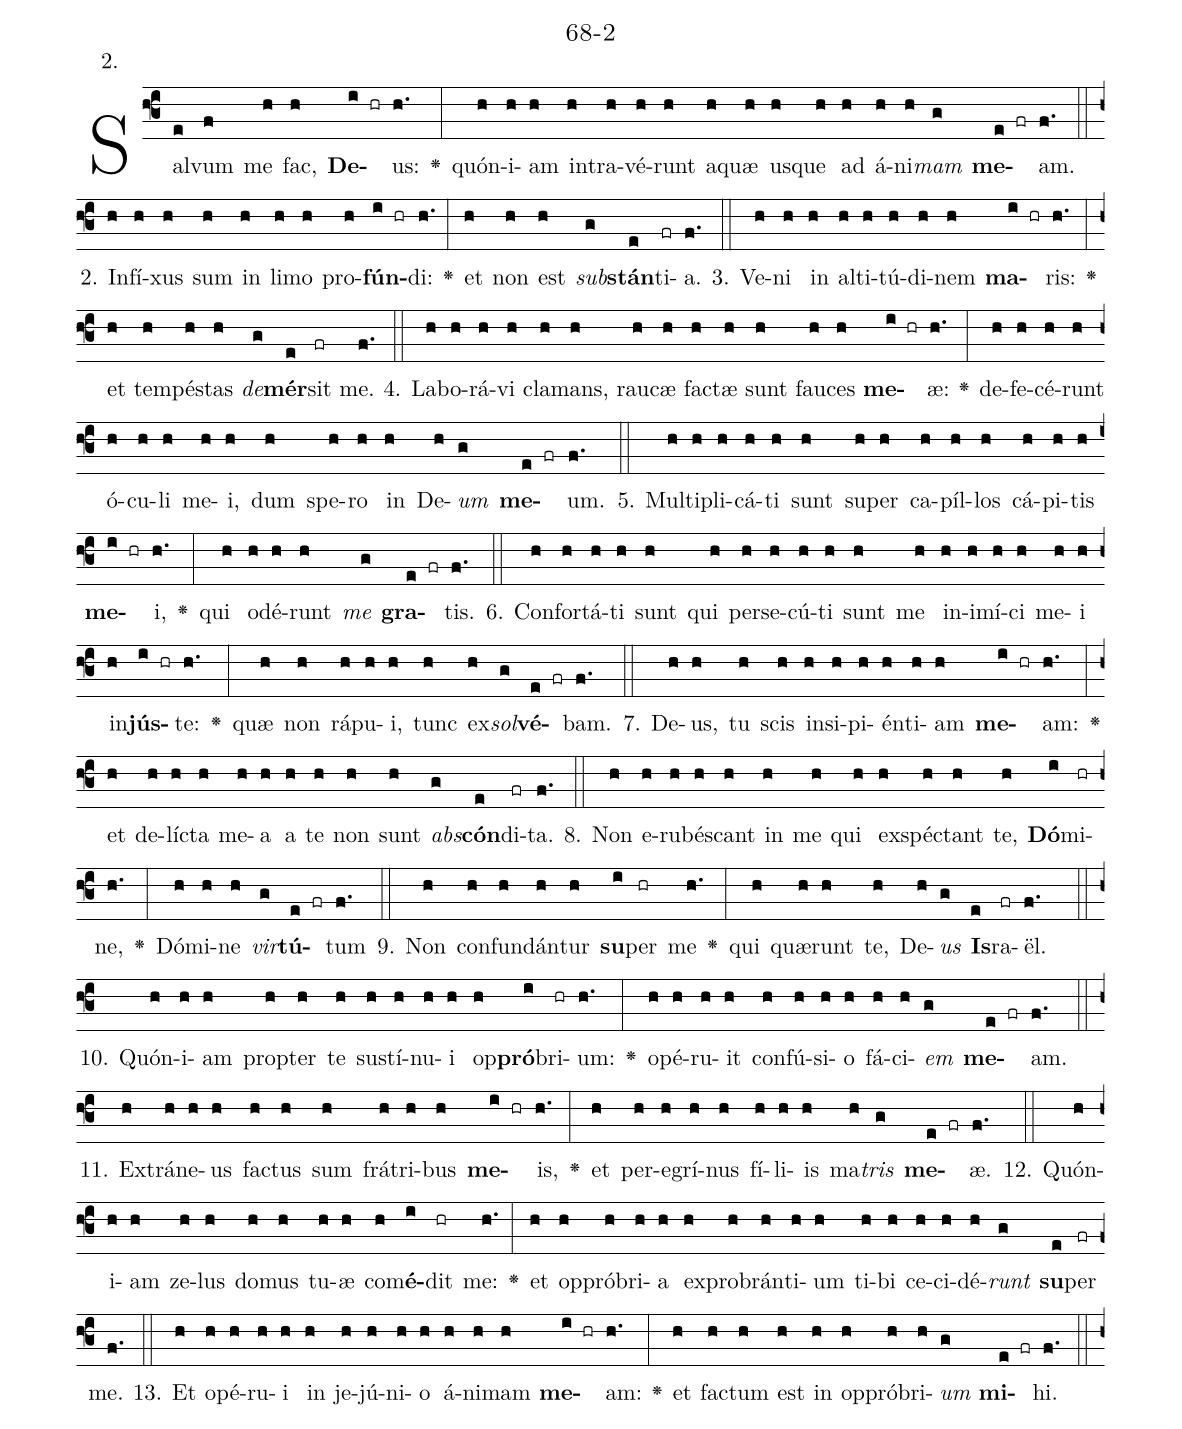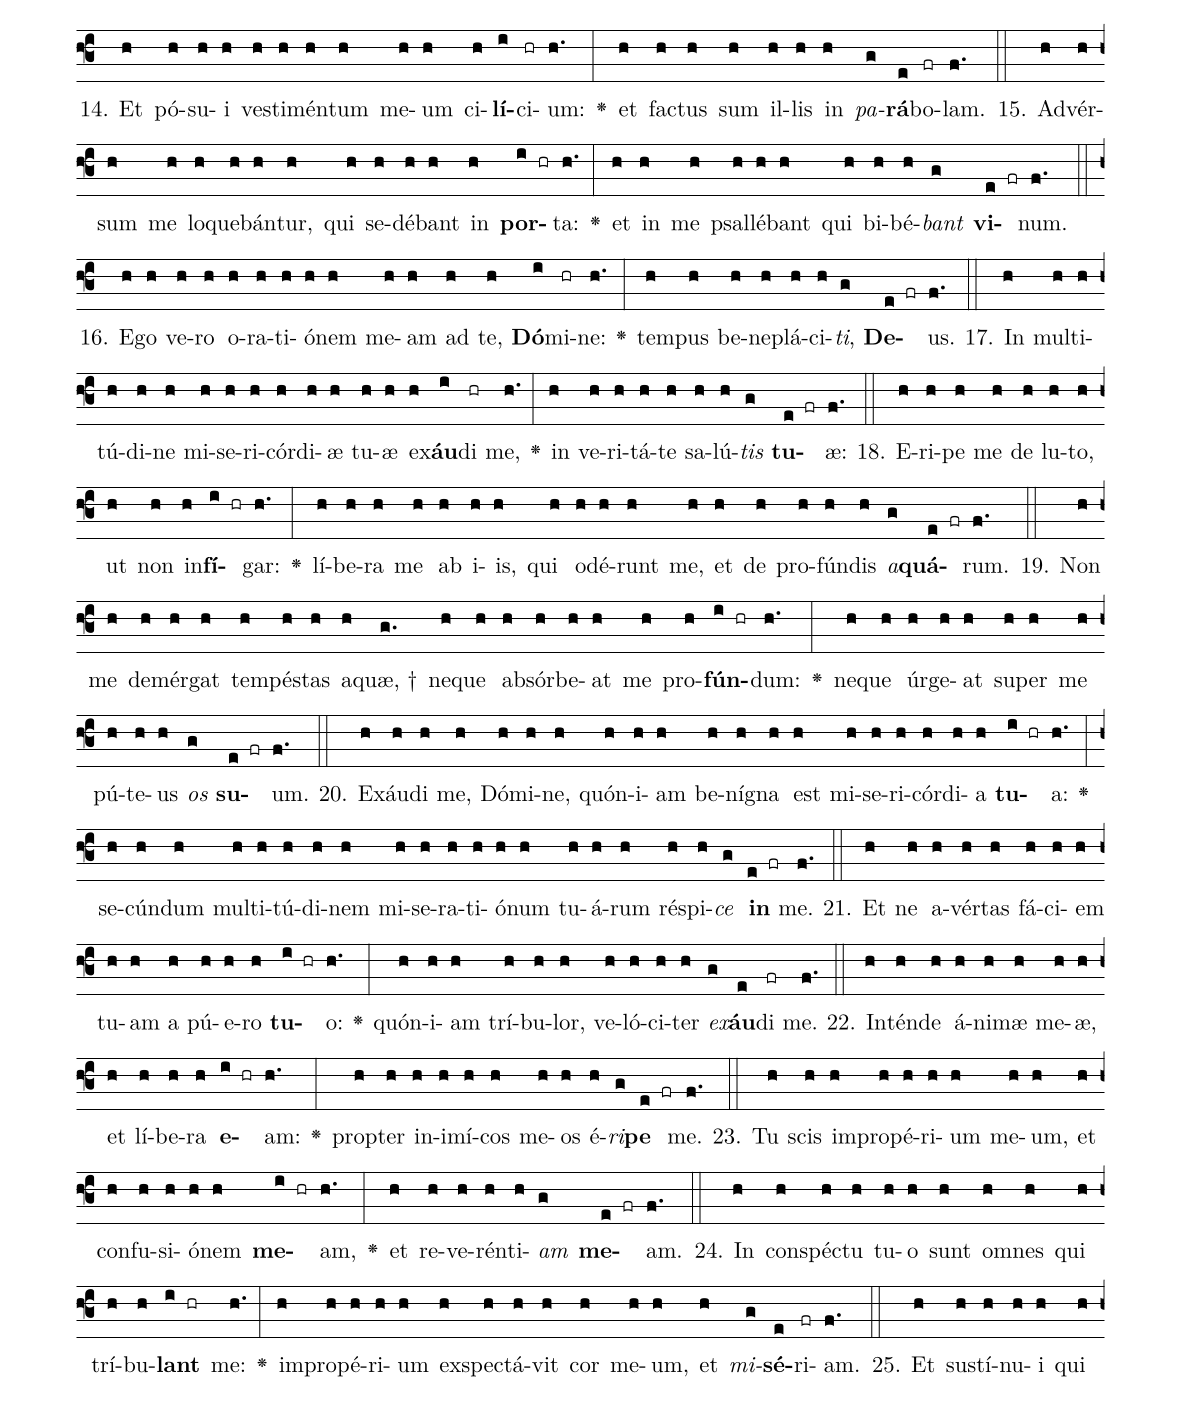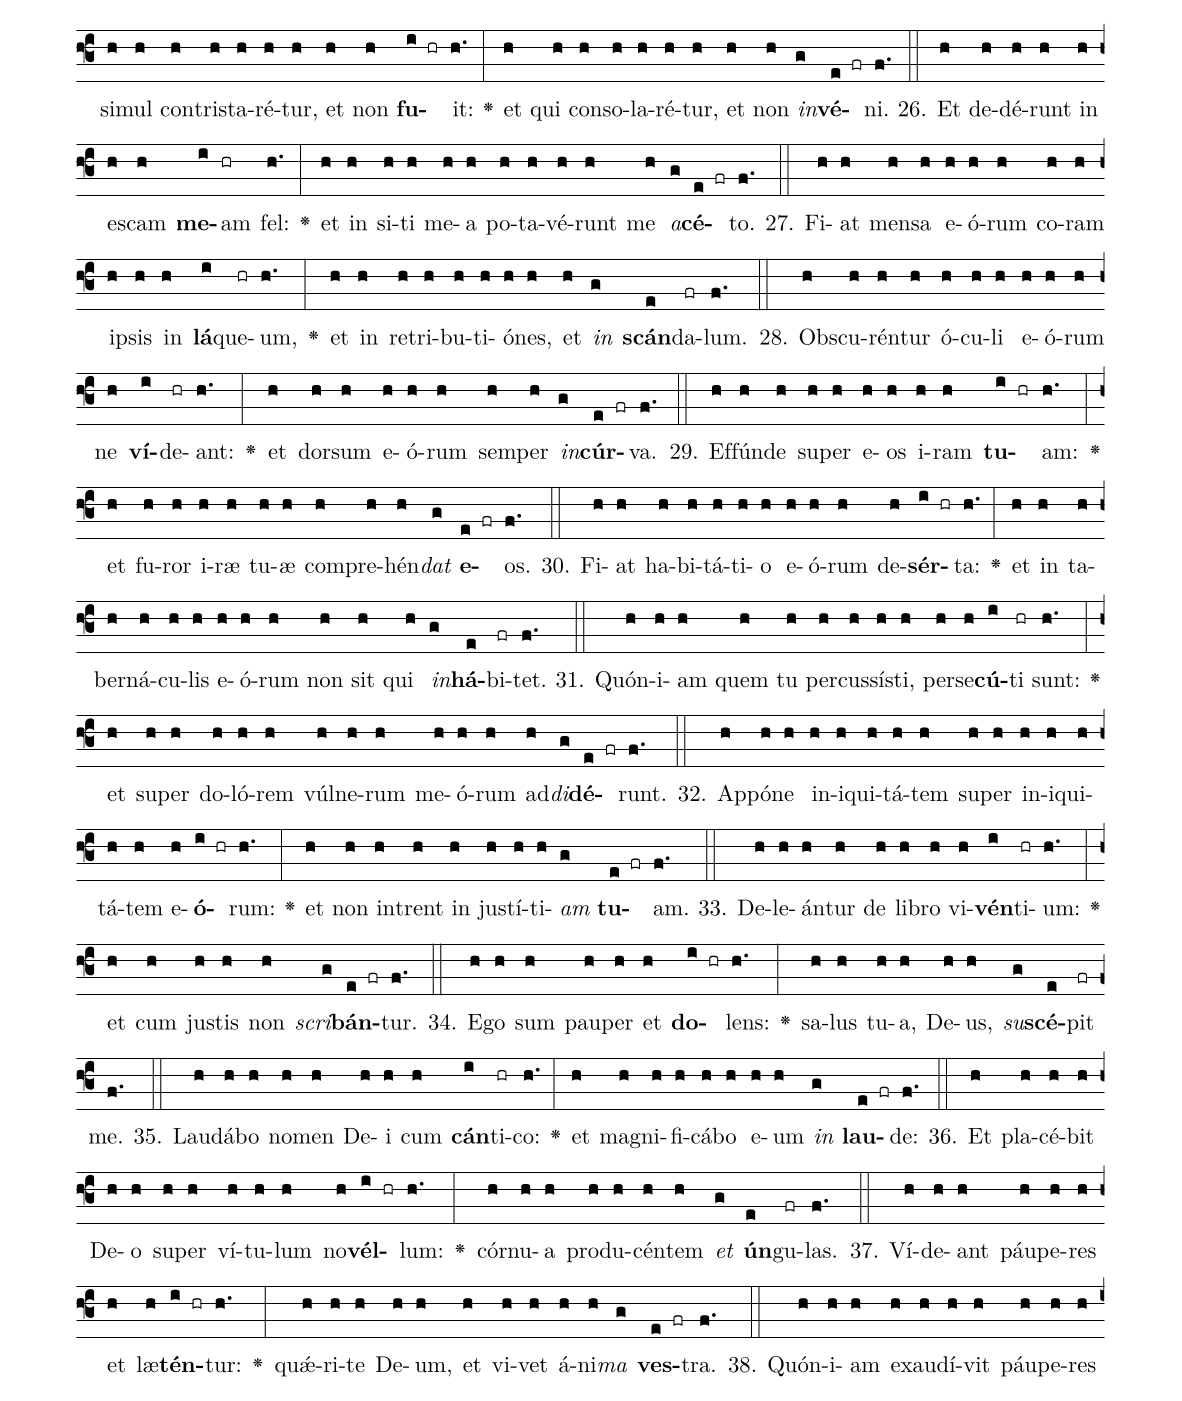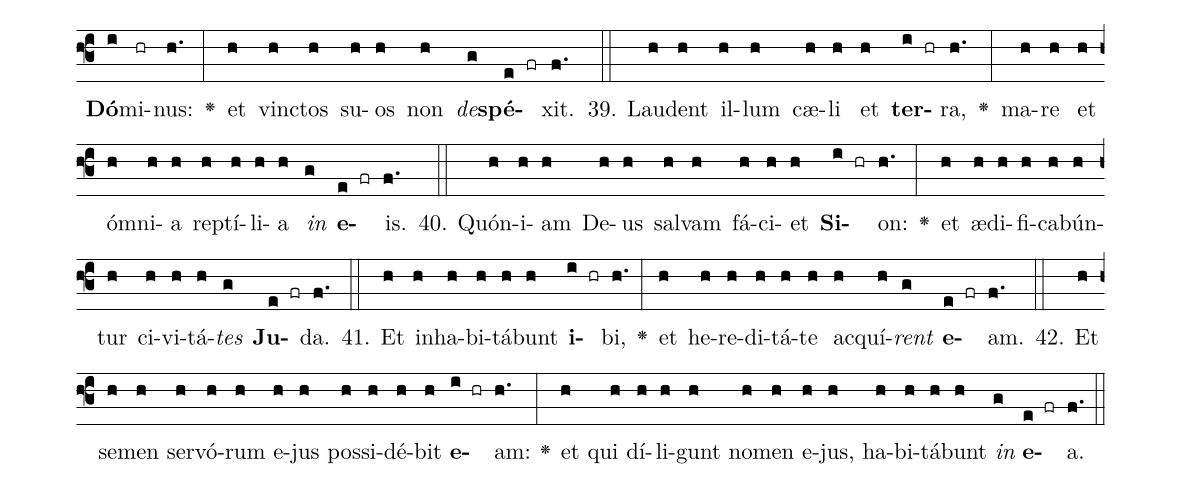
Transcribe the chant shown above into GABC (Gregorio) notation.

name: 68-2;
annotation: 2.;
%%
(f3)Sal(e)vum(f) me(h) fac,(h) <b>De</b>(i hr)us:(h.) <v>\greheightstar</v>(:) quón(h)i(h)am(h) in(h)tra(h)vé(h)runt(h) a(h)quæ(h) us(h)que(h) ad(h) á(h)ni(h)<i>mam</i>(g) <b>me</b>(e fr)am.(f.) (::)
2. In(h)fí(h)xus(h) sum(h) in(h) li(h)mo(h) pro(h)<b>fún</b>(i hr)di:(h.) <v>\greheightstar</v>(:) et(h) non(h) est(h) <i>sub</i>(g)<b>stán</b>(e)ti(fr)a.(f.) (::)
3. Ve(h)ni(h) in(h) al(h)ti(h)tú(h)di(h)nem(h) <b>ma</b>(i hr)ris:(h.) <v>\greheightstar</v>(:) et(h) tem(h)pés(h)tas(h) <i>de</i>(g)<b>mér</b>(e)sit(fr) me.(f.) (::)
4. La(h)bo(h)rá(h)vi(h) cla(h)mans,(h) rau(h)cæ(h) fac(h)tæ(h) sunt(h) fau(h)ces(h) <b>me</b>(i hr)æ:(h.) <v>\greheightstar</v>(:) de(h)fe(h)cé(h)runt(h) ó(h)cu(h)li(h) me(h)i,(h) dum(h) spe(h)ro(h) in(h) De(h)<i>um</i>(g) <b>me</b>(e fr)um.(f.) (::)
5. Mul(h)ti(h)pli(h)cá(h)ti(h) sunt(h) su(h)per(h) ca(h)píl(h)los(h) cá(h)pi(h)tis(h) <b>me</b>(i hr)i,(h.) <v>\greheightstar</v>(:) qui(h) o(h)dé(h)runt(h) <i>me</i>(g) <b>gra</b>(e fr)tis.(f.) (::)
6. Con(h)for(h)tá(h)ti(h) sunt(h) qui(h) per(h)se(h)cú(h)ti(h) sunt(h) me(h) in(h)i(h)mí(h)ci(h) me(h)i(h) in(h)<b>jús</b>(i hr)te:(h.) <v>\greheightstar</v>(:) quæ(h) non(h) rá(h)pu(h)i,(h) tunc(h) ex(h)<i>sol</i>(g)<b>vé</b>(e fr)bam.(f.) (::)
7. De(h)us,(h) tu(h) scis(h) in(h)si(h)pi(h)én(h)ti(h)am(h) <b>me</b>(i hr)am:(h.) <v>\greheightstar</v>(:) et(h) de(h)líc(h)ta(h) me(h)a(h) a(h) te(h) non(h) sunt(h) <i>abs</i>(g)<b>cón</b>(e)di(fr)ta.(f.) (::)
8. Non(h) e(h)ru(h)bés(h)cant(h) in(h) me(h) qui(h) ex(h)spéc(h)tant(h) te,(h) <b>Dó</b>(i)mi(hr)ne,(h.) <v>\greheightstar</v>(:) Dó(h)mi(h)ne(h) <i>vir</i>(g)<b>tú</b>(e fr)tum(f.) (::)
9. Non(h) con(h)fun(h)dán(h)tur(h) <b>su</b>(i)per(hr) me(h.) <v>\greheightstar</v>(:) qui(h) quæ(h)runt(h) te,(h) De(h)<i>us</i>(g) <b>Is</b>(e)ra(fr)ël.(f.) (::)
10. Quón(h)i(h)am(h) prop(h)ter(h) te(h) sus(h)tí(h)nu(h)i(h) op(h)<b>pró</b>(i)bri(hr)um:(h.) <v>\greheightstar</v>(:) o(h)pé(h)ru(h)it(h) con(h)fú(h)si(h)o(h) fá(h)ci(h)<i>em</i>(g) <b>me</b>(e fr)am.(f.) (::)
11. Ex(h)trá(h)ne(h)us(h) fac(h)tus(h) sum(h) frá(h)tri(h)bus(h) <b>me</b>(i hr)is,(h.) <v>\greheightstar</v>(:) et(h) per(h)e(h)grí(h)nus(h) fí(h)li(h)is(h) ma(h)<i>tris</i>(g) <b>me</b>(e fr)æ.(f.) (::)
12. Quón(h)i(h)am(h) ze(h)lus(h) do(h)mus(h) tu(h)æ(h) com(h)<b>é</b>(i)dit(hr) me:(h.) <v>\greheightstar</v>(:) et(h) op(h)pró(h)bri(h)a(h) ex(h)pro(h)brán(h)ti(h)um(h) ti(h)bi(h) ce(h)ci(h)dé(h)<i>runt</i>(g) <b>su</b>(e)per(fr) me.(f.) (::)
13. Et(h) o(h)pé(h)ru(h)i(h) in(h) je(h)jú(h)ni(h)o(h) á(h)ni(h)mam(h) <b>me</b>(i hr)am:(h.) <v>\greheightstar</v>(:) et(h) fac(h)tum(h) est(h) in(h) op(h)pró(h)bri(h)<i>um</i>(g) <b>mi</b>(e fr)hi.(f.) (::)
14. Et(h) pó(h)su(h)i(h) ves(h)ti(h)mén(h)tum(h) me(h)um(h) ci(h)<b>lí</b>(i)ci(hr)um:(h.) <v>\greheightstar</v>(:) et(h) fac(h)tus(h) sum(h) il(h)lis(h) in(h) <i>pa</i>(g)<b>rá</b>(e)bo(fr)lam.(f.) (::)
15. Ad(h)vér(h)sum(h) me(h) lo(h)que(h)bán(h)tur,(h) qui(h) se(h)dé(h)bant(h) in(h) <b>por</b>(i hr)ta:(h.) <v>\greheightstar</v>(:) et(h) in(h) me(h) psal(h)lé(h)bant(h) qui(h) bi(h)bé(h)<i>bant</i>(g) <b>vi</b>(e fr)num.(f.) (::)
16. E(h)go(h) ve(h)ro(h) o(h)ra(h)ti(h)ó(h)nem(h) me(h)am(h) ad(h) te,(h) <b>Dó</b>(i)mi(hr)ne:(h.) <v>\greheightstar</v>(:) tem(h)pus(h) be(h)ne(h)plá(h)ci(h)<i>ti</i>,(g) <b>De</b>(e fr)us.(f.) (::)
17. In(h) mul(h)ti(h)tú(h)di(h)ne(h) mi(h)se(h)ri(h)cór(h)di(h)æ(h) tu(h)æ(h) ex(h)<b>áu</b>(i)di(hr) me,(h.) <v>\greheightstar</v>(:) in(h) ve(h)ri(h)tá(h)te(h) sa(h)lú(h)<i>tis</i>(g) <b>tu</b>(e fr)æ:(f.) (::)
18. E(h)ri(h)pe(h) me(h) de(h) lu(h)to,(h) ut(h) non(h) in(h)<b>fí</b>(i hr)gar:(h.) <v>\greheightstar</v>(:) lí(h)be(h)ra(h) me(h) ab(h) i(h)is,(h) qui(h) o(h)dé(h)runt(h) me,(h) et(h) de(h) pro(h)fún(h)dis(h) <i>a</i>(g)<b>quá</b>(e fr)rum.(f.) (::)
19. Non(h) me(h) de(h)mér(h)gat(h) tem(h)pés(h)tas(h) a(h)quæ, †(g.) ne(h)que(h) ab(h)sór(h)be(h)at(h) me(h) pro(h)<b>fún</b>(i hr)dum:(h.) <v>\greheightstar</v>(:) ne(h)que(h) úr(h)ge(h)at(h) su(h)per(h) me(h) pú(h)te(h)us(h) <i>os</i>(g) <b>su</b>(e fr)um.(f.) (::)
20. Ex(h)áu(h)di(h) me,(h) Dó(h)mi(h)ne,(h) quón(h)i(h)am(h) be(h)ní(h)gna(h) est(h) mi(h)se(h)ri(h)cór(h)di(h)a(h) <b>tu</b>(i hr)a:(h.) <v>\greheightstar</v>(:) se(h)cún(h)dum(h) mul(h)ti(h)tú(h)di(h)nem(h) mi(h)se(h)ra(h)ti(h)ó(h)num(h) tu(h)á(h)rum(h) ré(h)spi(h)<i>ce</i>(g) <b>in</b>(e fr) me.(f.) (::)
21. Et(h) ne(h) a(h)vér(h)tas(h) fá(h)ci(h)em(h) tu(h)am(h) a(h) pú(h)e(h)ro(h) <b>tu</b>(i hr)o:(h.) <v>\greheightstar</v>(:) quón(h)i(h)am(h) trí(h)bu(h)lor,(h) ve(h)ló(h)ci(h)ter(h) <i>ex</i>(g)<b>áu</b>(e)di(fr) me.(f.) (::)
22. In(h)tén(h)de(h) á(h)ni(h)mæ(h) me(h)æ,(h) et(h) lí(h)be(h)ra(h) <b>e</b>(i hr)am:(h.) <v>\greheightstar</v>(:) prop(h)ter(h) in(h)i(h)mí(h)cos(h) me(h)os(h) é(h)<i>ri</i>(g)<b>pe</b>(e fr) me.(f.) (::)
23. Tu(h) scis(h) im(h)pro(h)pé(h)ri(h)um(h) me(h)um,(h) et(h) con(h)fu(h)si(h)ó(h)nem(h) <b>me</b>(i hr)am,(h.) <v>\greheightstar</v>(:) et(h) re(h)ve(h)rén(h)ti(h)<i>am</i>(g) <b>me</b>(e fr)am.(f.) (::)
24. In(h) con(h)spéc(h)tu(h) tu(h)o(h) sunt(h) om(h)nes(h) qui(h) trí(h)bu(h)<b>lant</b>(i hr) me:(h.) <v>\greheightstar</v>(:) im(h)pro(h)pé(h)ri(h)um(h) ex(h)spec(h)tá(h)vit(h) cor(h) me(h)um,(h) et(h) <i>mi</i>(g)<b>sé</b>(e)ri(fr)am.(f.) (::)
25. Et(h) sus(h)tí(h)nu(h)i(h) qui(h) si(h)mul(h) con(h)tris(h)ta(h)ré(h)tur,(h) et(h) non(h) <b>fu</b>(i hr)it:(h.) <v>\greheightstar</v>(:) et(h) qui(h) con(h)so(h)la(h)ré(h)tur,(h) et(h) non(h) <i>in</i>(g)<b>vé</b>(e fr)ni.(f.) (::)
26. Et(h) de(h)dé(h)runt(h) in(h) es(h)cam(h) <b>me</b>(i)am(hr) fel:(h.) <v>\greheightstar</v>(:) et(h) in(h) si(h)ti(h) me(h)a(h) po(h)ta(h)vé(h)runt(h) me(h) <i>a</i>(g)<b>cé</b>(e fr)to.(f.) (::)
27. Fi(h)at(h) men(h)sa(h) e(h)ó(h)rum(h) co(h)ram(h) ip(h)sis(h) in(h) <b>lá</b>(i)que(hr)um,(h.) <v>\greheightstar</v>(:) et(h) in(h) re(h)tri(h)bu(h)ti(h)ó(h)nes,(h) et(h) <i>in</i>(g) <b>scán</b>(e)da(fr)lum.(f.) (::)
28. Obs(h)cu(h)rén(h)tur(h) ó(h)cu(h)li(h) e(h)ó(h)rum(h) ne(h) <b>ví</b>(i)de(hr)ant:(h.) <v>\greheightstar</v>(:) et(h) dor(h)sum(h) e(h)ó(h)rum(h) sem(h)per(h) <i>in</i>(g)<b>cúr</b>(e fr)va.(f.) (::)
29. Ef(h)fún(h)de(h) su(h)per(h) e(h)os(h) i(h)ram(h) <b>tu</b>(i hr)am:(h.) <v>\greheightstar</v>(:) et(h) fu(h)ror(h) i(h)ræ(h) tu(h)æ(h) com(h)pre(h)hén(h)<i>dat</i>(g) <b>e</b>(e fr)os.(f.) (::)
30. Fi(h)at(h) ha(h)bi(h)tá(h)ti(h)o(h) e(h)ó(h)rum(h) de(h)<b>sér</b>(i hr)ta:(h.) <v>\greheightstar</v>(:) et(h) in(h) ta(h)ber(h)ná(h)cu(h)lis(h) e(h)ó(h)rum(h) non(h) sit(h) qui(h) <i>in</i>(g)<b>há</b>(e)bi(fr)tet.(f.) (::)
31. Quón(h)i(h)am(h) quem(h) tu(h) per(h)cus(h)sís(h)ti,(h) per(h)se(h)<b>cú</b>(i)ti(hr) sunt:(h.) <v>\greheightstar</v>(:) et(h) su(h)per(h) do(h)ló(h)rem(h) vúl(h)ne(h)rum(h) me(h)ó(h)rum(h) ad(h)<i>di</i>(g)<b>dé</b>(e fr)runt.(f.) (::)
32. Ap(h)pó(h)ne(h) in(h)i(h)qui(h)tá(h)tem(h) su(h)per(h) in(h)i(h)qui(h)tá(h)tem(h) e(h)<b>ó</b>(i hr)rum:(h.) <v>\greheightstar</v>(:) et(h) non(h) in(h)trent(h) in(h) jus(h)tí(h)ti(h)<i>am</i>(g) <b>tu</b>(e fr)am.(f.) (::)
33. De(h)le(h)án(h)tur(h) de(h) li(h)bro(h) vi(h)<b>vén</b>(i)ti(hr)um:(h.) <v>\greheightstar</v>(:) et(h) cum(h) jus(h)tis(h) non(h) <i>scri</i>(g)<b>bán</b>(e fr)tur.(f.) (::)
34. E(h)go(h) sum(h) pau(h)per(h) et(h) <b>do</b>(i hr)lens:(h.) <v>\greheightstar</v>(:) sa(h)lus(h) tu(h)a,(h) De(h)us,(h) <i>su</i>(g)<b>scé</b>(e)pit(fr) me.(f.) (::)
35. Lau(h)dá(h)bo(h) no(h)men(h) De(h)i(h) cum(h) <b>cán</b>(i)ti(hr)co:(h.) <v>\greheightstar</v>(:) et(h) ma(h)gni(h)fi(h)cá(h)bo(h) e(h)um(h) <i>in</i>(g) <b>lau</b>(e fr)de:(f.) (::)
36. Et(h) pla(h)cé(h)bit(h) De(h)o(h) su(h)per(h) ví(h)tu(h)lum(h) no(h)<b>vél</b>(i hr)lum:(h.) <v>\greheightstar</v>(:) cór(h)nu(h)a(h) pro(h)du(h)cén(h)tem(h) <i>et</i>(g) <b>ún</b>(e)gu(fr)las.(f.) (::)
37. Ví(h)de(h)ant(h) páu(h)pe(h)res(h) et(h) læ(h)<b>tén</b>(i hr)tur:(h.) <v>\greheightstar</v>(:) quǽ(h)ri(h)te(h) De(h)um,(h) et(h) vi(h)vet(h) á(h)ni(h)<i>ma</i>(g) <b>ves</b>(e fr)tra.(f.) (::)
38. Quón(h)i(h)am(h) ex(h)au(h)dí(h)vit(h) páu(h)pe(h)res(h) <b>Dó</b>(i)mi(hr)nus:(h.) <v>\greheightstar</v>(:) et(h) vinc(h)tos(h) su(h)os(h) non(h) <i>de</i>(g)<b>spé</b>(e fr)xit.(f.) (::)
39. Lau(h)dent(h) il(h)lum(h) cæ(h)li(h) et(h) <b>ter</b>(i hr)ra,(h.) <v>\greheightstar</v>(:) ma(h)re(h) et(h) óm(h)ni(h)a(h) rep(h)tí(h)li(h)a(h) <i>in</i>(g) <b>e</b>(e fr)is.(f.) (::)
40. Quón(h)i(h)am(h) De(h)us(h) sal(h)vam(h) fá(h)ci(h)et(h) <b>Si</b>(i hr)on:(h.) <v>\greheightstar</v>(:) et(h) æ(h)di(h)fi(h)ca(h)bún(h)tur(h) ci(h)vi(h)tá(h)<i>tes</i>(g) <b>Ju</b>(e fr)da.(f.) (::)
41. Et(h) in(h)ha(h)bi(h)tá(h)bunt(h) <b>i</b>(i hr)bi,(h.) <v>\greheightstar</v>(:) et(h) he(h)re(h)di(h)tá(h)te(h) ac(h)quí(h)<i>rent</i>(g) <b>e</b>(e fr)am.(f.) (::)
42. Et(h) se(h)men(h) ser(h)vó(h)rum(h) e(h)jus(h) pos(h)si(h)dé(h)bit(h) <b>e</b>(i hr)am:(h.) <v>\greheightstar</v>(:) et(h) qui(h) dí(h)li(h)gunt(h) no(h)men(h) e(h)jus,(h) ha(h)bi(h)tá(h)bunt(h) <i>in</i>(g) <b>e</b>(e fr)a.(f.) (::)
